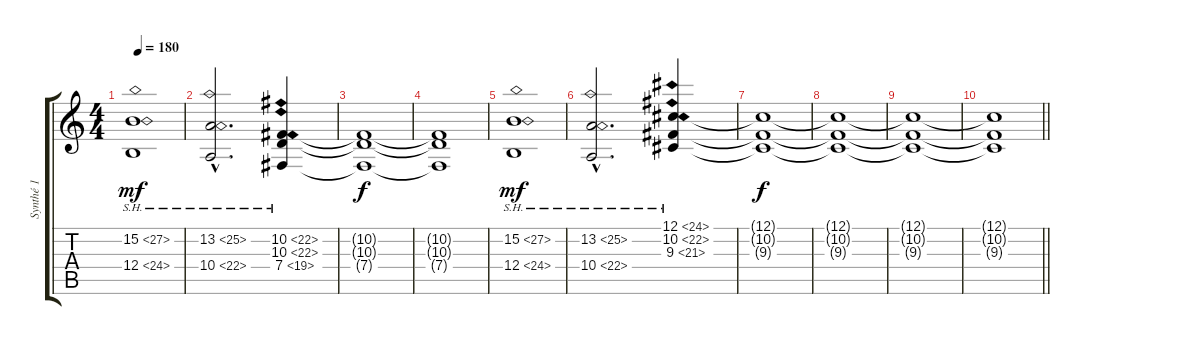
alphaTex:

\track ("Synthé 1" "Synthé 1") {instrument stringensemble1}
\staff {score tabs}
\tuning (Db4 Ab3 E3 B2 Gb2 B1) {hide}
\ts (4 4)
\tempo 180
\clef g2
\ks c
(15.2{sh 12} 12.4{sh 12}).1{dy mf} |
(13.2{sh 12 hac} 10.4{sh 12 hac}).2{d} (10.2{sh 12} 10.3{sh 12} 7.4{sh 12}).4 |
(10.2{t} 10.3{t} 7.4{t}).1{dy f} |
(10.2{t} 10.3{t} 7.4{t}).1 |
(15.2{sh 12} 12.4{sh 12}).1{dy mf} |
(13.2{sh 12 hac} 10.4{sh 12 hac}).2{d} (12.1{sh 12} 10.2{sh 12} 9.3{sh 12}).4 |
(12.1{t} 10.2{t} 9.3{t}).1{dy f} |
(12.1{t} 10.2{t} 9.3{t}).1 |
(12.1{t} 10.2{t} 9.3{t}).1 |
\barLineRight lightlight
(12.1{t} 10.2{t} 9.3{t}).1
